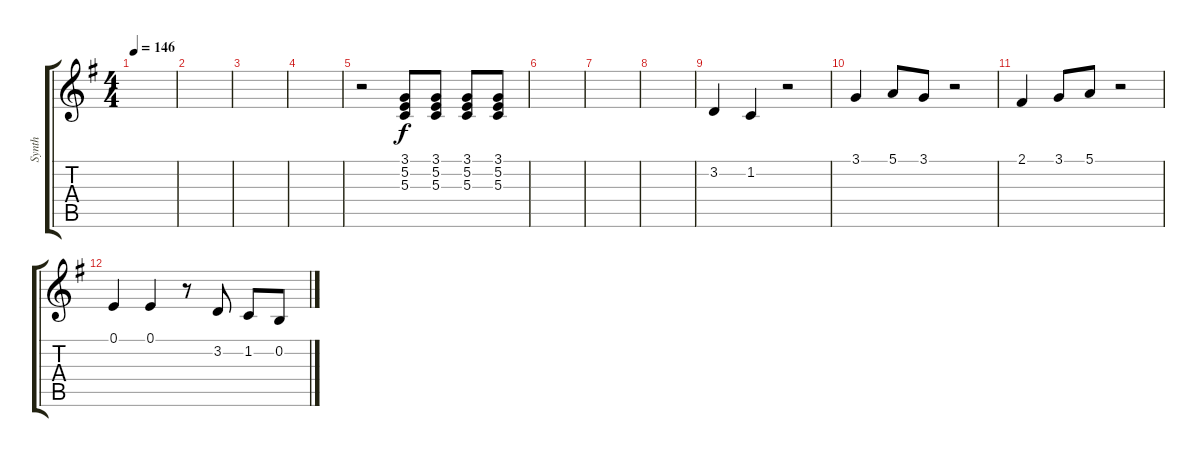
\track ("Synth" "Synth") {instrument pad3polysynth}
\staff {score tabs}
\tuning (E4 B3 G3 D3 A2 E2) {hide}
\ts (4 4)
\tempo 146
\clef g2
\ks g
|
|
|
|
r.2 (3.1 5.2 5.3).8 (3.1 5.2 5.3).8 (3.1 5.2 5.3).8 (3.1 5.2 5.3).8 |
|
|
|
3.2.4 1.2.4 r.2 |
3.1.4 5.1.8 3.1.8 r.2 |
2.1.4 3.1.8 5.1.8 r.2 |
0.1.4 0.1.4 r.8 3.2.8 1.2.8 0.2.8
